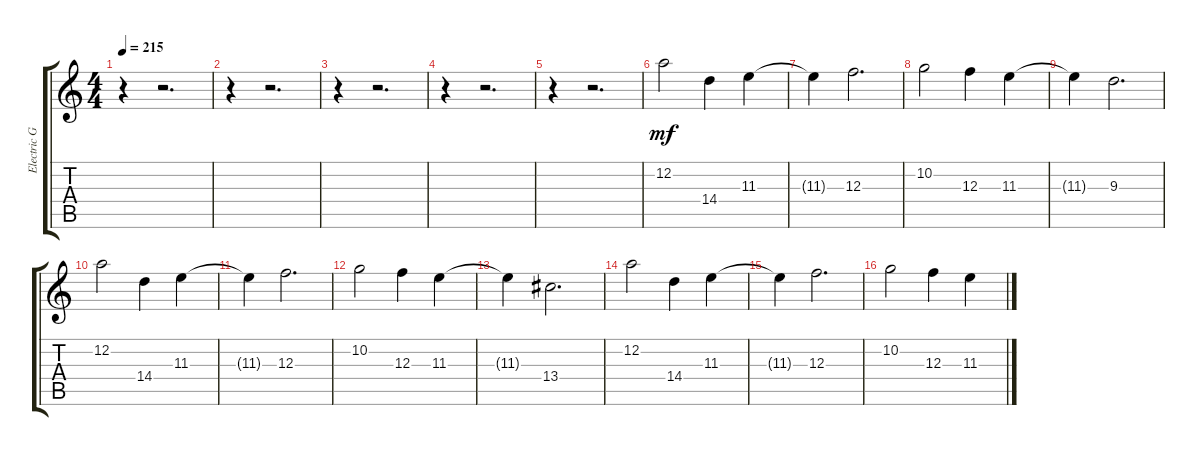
\track ("Electric Guitar" "Electric G") {instrument distortionguitar}
\staff {score tabs}
\tuning (D4 A3 F3 C3 G2 D2) {hide}
\ts (4 4)
\tempo 215
\clef g2
\ks c
r.4{dy mf} r.2{d} |
r.4 r.2{d} |
r.4 r.2{d} |
r.4 r.2{d} |
r.4 r.2{d} |
12.2.2 14.4.4 11.3.4 |
11.3{t}.4 12.3.2{d} |
10.2.2 12.3.4 11.3.4 |
11.3{t}.4 9.3.2{d} |
12.2.2 14.4.4 11.3.4 |
11.3{t}.4 12.3.2{d} |
10.2.2 12.3.4 11.3.4 |
11.3{t}.4 13.4.2{d} |
12.2.2 14.4.4 11.3.4 |
11.3{t}.4 12.3.2{d} |
10.2.2 12.3.4 11.3.4
